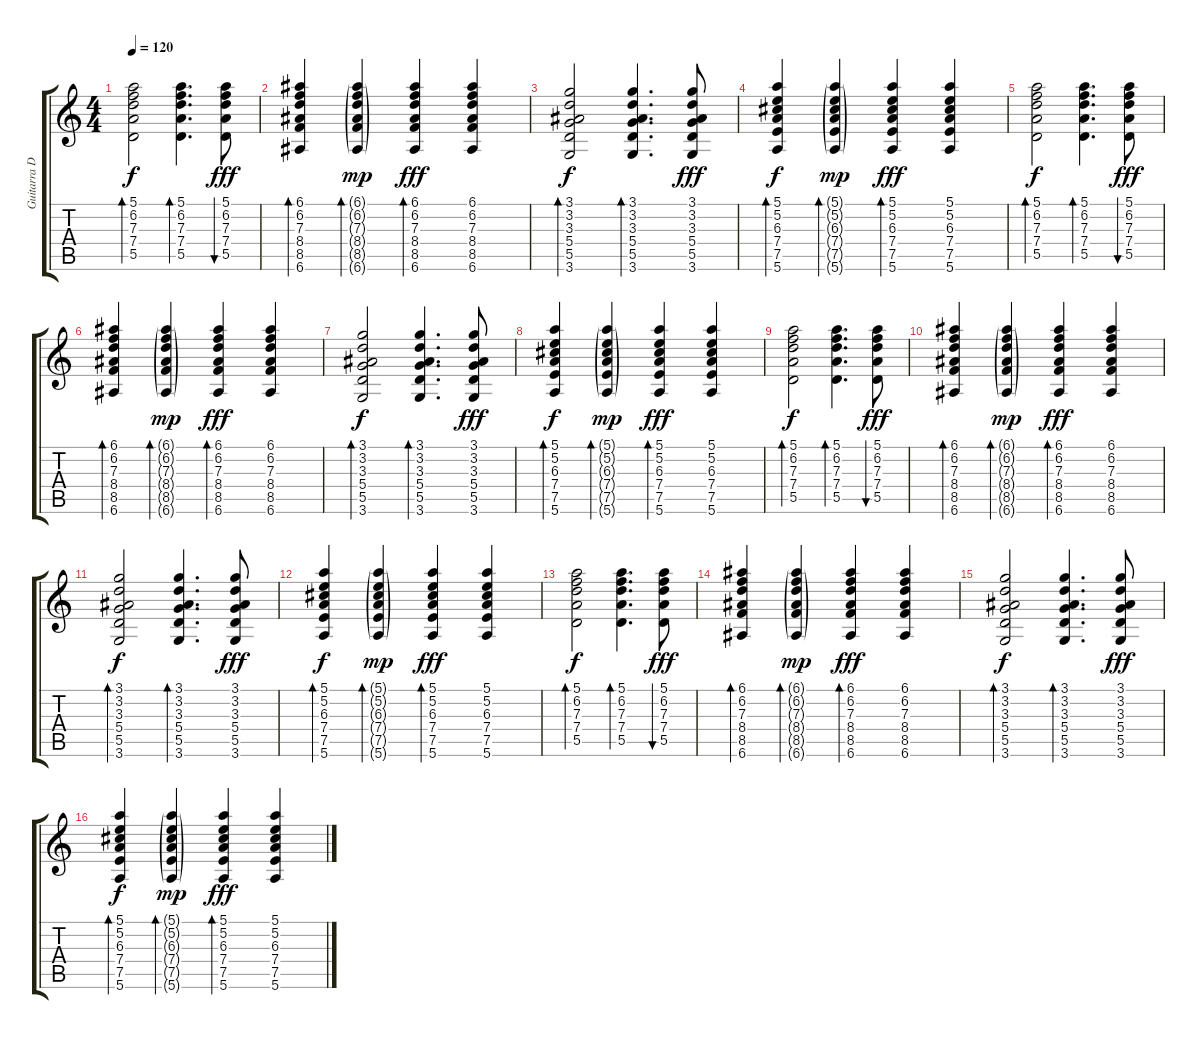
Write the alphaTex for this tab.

\track ("Guitarra Distorsion" "Guitarra D") {instrument overdrivenguitar}
\staff {score tabs}
\tuning (E4 B3 G3 D3 A2 E2) {hide}
\ts (4 4)
\tempo 120
\clef g2
\ks c
(5.1 6.2 7.3 7.4 5.5).2{bd 60 dy f} (5.1 6.2 7.3 7.4 5.5).4{d bd 60} (5.1 6.2 7.3 7.4 5.5).8{bu 60 dy fff} |
(6.1 6.2 7.3 8.4 8.5 6.6).4{bd 60} (6.1{g} 6.2{g} 7.3{g} 8.4{g} 8.5{g} 6.6{g}).4{bd 60 dy mp} (6.1 6.2 7.3 8.4 8.5 6.6).4{bd 60 dy fff} (6.1 6.2 7.3 8.4 8.5 6.6).4 |
(3.1 3.2 3.3 5.4 5.5 3.6).2{bd 60 dy f} (3.1 3.2 3.3 5.4 5.5 3.6).4{d bd 60} (3.1 3.2 3.3 5.4 5.5 3.6).8{dy fff} |
(5.1 5.2 6.3 7.4 7.5 5.6).4{bd 60 dy f} (5.1{g} 5.2{g} 6.3{g} 7.4{g} 7.5{g} 5.6{g}).4{bd 60 dy mp} (5.1 5.2 6.3 7.4 7.5 5.6).4{bd 60 dy fff} (5.1 5.2 6.3 7.4 7.5 5.6).4 |
(5.1 6.2 7.3 7.4 5.5).2{bd 60 dy f} (5.1 6.2 7.3 7.4 5.5).4{d bd 60} (5.1 6.2 7.3 7.4 5.5).8{bu 60 dy fff} |
(6.1 6.2 7.3 8.4 8.5 6.6).4{bd 60} (6.1{g} 6.2{g} 7.3{g} 8.4{g} 8.5{g} 6.6{g}).4{bd 60 dy mp} (6.1 6.2 7.3 8.4 8.5 6.6).4{bd 60 dy fff} (6.1 6.2 7.3 8.4 8.5 6.6).4 |
(3.1 3.2 3.3 5.4 5.5 3.6).2{bd 60 dy f} (3.1 3.2 3.3 5.4 5.5 3.6).4{d bd 60} (3.1 3.2 3.3 5.4 5.5 3.6).8{dy fff} |
(5.1 5.2 6.3 7.4 7.5 5.6).4{bd 60 dy f} (5.1{g} 5.2{g} 6.3{g} 7.4{g} 7.5{g} 5.6{g}).4{bd 60 dy mp} (5.1 5.2 6.3 7.4 7.5 5.6).4{bd 60 dy fff} (5.1 5.2 6.3 7.4 7.5 5.6).4 |
(5.1 6.2 7.3 7.4 5.5).2{bd 60 dy f} (5.1 6.2 7.3 7.4 5.5).4{d bd 60} (5.1 6.2 7.3 7.4 5.5).8{bu 60 dy fff} |
(6.1 6.2 7.3 8.4 8.5 6.6).4{bd 60} (6.1{g} 6.2{g} 7.3{g} 8.4{g} 8.5{g} 6.6{g}).4{bd 60 dy mp} (6.1 6.2 7.3 8.4 8.5 6.6).4{bd 60 dy fff} (6.1 6.2 7.3 8.4 8.5 6.6).4 |
(3.1 3.2 3.3 5.4 5.5 3.6).2{bd 60 dy f} (3.1 3.2 3.3 5.4 5.5 3.6).4{d bd 60} (3.1 3.2 3.3 5.4 5.5 3.6).8{dy fff} |
(5.1 5.2 6.3 7.4 7.5 5.6).4{bd 60 dy f} (5.1{g} 5.2{g} 6.3{g} 7.4{g} 7.5{g} 5.6{g}).4{bd 60 dy mp} (5.1 5.2 6.3 7.4 7.5 5.6).4{bd 60 dy fff} (5.1 5.2 6.3 7.4 7.5 5.6).4 |
(5.1 6.2 7.3 7.4 5.5).2{bd 60 dy f} (5.1 6.2 7.3 7.4 5.5).4{d bd 60} (5.1 6.2 7.3 7.4 5.5).8{bu 60 dy fff} |
(6.1 6.2 7.3 8.4 8.5 6.6).4{bd 60} (6.1{g} 6.2{g} 7.3{g} 8.4{g} 8.5{g} 6.6{g}).4{bd 60 dy mp} (6.1 6.2 7.3 8.4 8.5 6.6).4{bd 60 dy fff} (6.1 6.2 7.3 8.4 8.5 6.6).4 |
(3.1 3.2 3.3 5.4 5.5 3.6).2{bd 60 dy f} (3.1 3.2 3.3 5.4 5.5 3.6).4{d bd 60} (3.1 3.2 3.3 5.4 5.5 3.6).8{dy fff} |
(5.1 5.2 6.3 7.4 7.5 5.6).4{bd 60 dy f} (5.1{g} 5.2{g} 6.3{g} 7.4{g} 7.5{g} 5.6{g}).4{bd 60 dy mp} (5.1 5.2 6.3 7.4 7.5 5.6).4{bd 60 dy fff} (5.1 5.2 6.3 7.4 7.5 5.6).4
